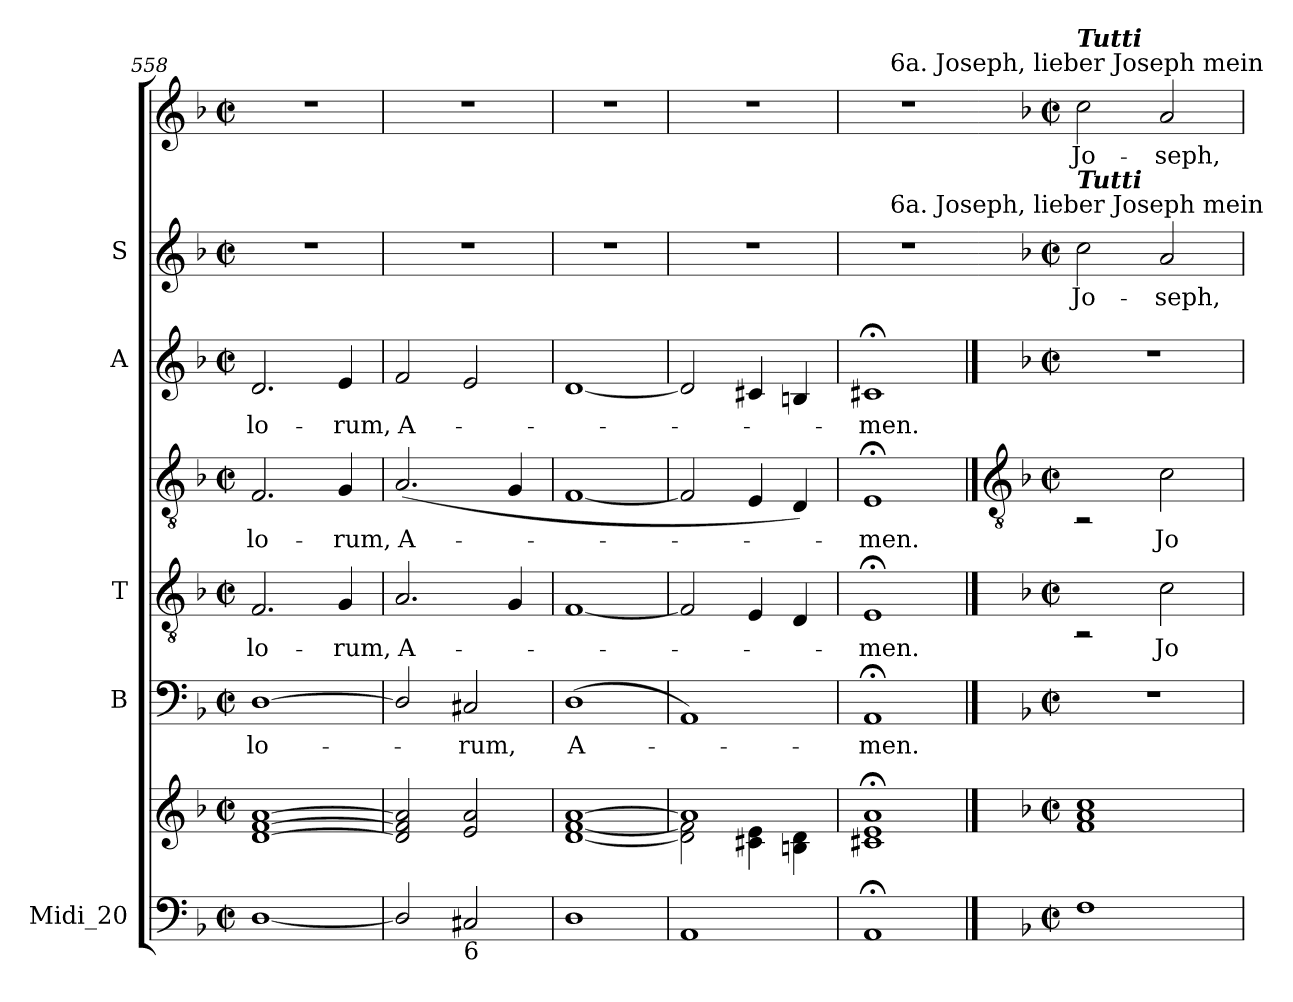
**kern	**kern	**kern	**text	**kern	**text	**kern	**text	**kern	**text	**kern	**text	**kern	**text
*part5	*part5	*part4	*part4	*part3	*part3	*part3	*part3	*part2	*part2	*part1	*part1	*part1	*part1
*staff8	*staff7	*staff6	*staff6	*staff5	*staff5	*staff4	*staff4	*staff3	*staff3	*staff2	*staff2	*staff1	*staff1
*I"Midi_20	*	*I"B	*	*I"T	*	*	*	*I"A	*	*I"S	*	*	*
!!LO:LB:g=z
*clefF4	*clefG2	*clefF4	*	*clefGv2	*	*clefGv2	*	*clefG2	*	*clefG2	*	*clefG2	*
*k[b-]	*k[b-]	*k[b-]	*	*k[b-]	*	*k[b-]	*	*k[b-]	*	*k[b-]	*	*k[b-]	*
*F:	*F:	*F:	*	*F:	*	*F:	*	*F:	*	*F:	*	*F:	*
*M2/2	*M2/2	*M2/2	*	*M2/2	*	*M2/2	*	*M2/2	*	*M2/2	*	*M2/2	*
*met(c|)	*met(c|)	*met(c|)	*	*met(c|)	*	*met(c|)	*	*met(c|)	*	*met(c|)	*	*met(c|)	*
=558	=558	=558	=558	=558	=558	=558	=558	=558	=558	=558	=558	=558	=558
*	*^	*	*	*	*	*	*	*	*	*	*	*	*
!	!	!	!	!LO:LY:b	!	!LO:LY:b	!	!LO:LY:b	!	!LO:LY:b	!	!	!	!
[1D/	[1d [1f [1a	1ryy	[1D	-lo-	2.F	-lo-	2.F	-lo-	2.d	-lo-	1r	.	1r	.
!	!	!	!	!	!	!LO:LY:b	!	!LO:LY:b	!	!LO:LY:b	!	!	!	!
.	.	.	.	.	4G	-rum,	4G	-rum,	4e	-rum,	.	.	.	.
=559	=559	=559	=559	=559	=559	=559	=559	=559	=559	=559	=559	=559	=559	=559
!	!	!	!	!	!	!LO:LY:b	!	!LO:LY:b	!	!LO:LY:b	!	!	!	!
2D/]	2d] 2f] 2a]	2ryy	2D/]	.	2.A	A-	(<2.A	A-	2f	A-	1r	.	1r	.
!LO:TX:b:t=6	!	!	!	!	!	!	!	!	!	!	!	!	!	!
!	!	!	!	!LO:LY:b	!	!	!	!	!	!	!	!	!	!
2C#X	2e 2a	2ryy	2C#X	rum,	.	.	.	.	2e	.	.	.	.	.
.	.	.	.	.	4G	.	4G	.	.	.	.	.	.	.
=560	=560	=560	=560	=560	=560	=560	=560	=560	=560	=560	=560	=560	=560	=560
!	!	!	!	!LO:LY:b	!	!	!	!	!	!	!	!	!	!
1D	[1a\	[1d\ [1f\	(<1D	A-	[1F	.	[1F	.	[1d	.	1r	.	1r	.
=561	=561	=561	=561	=561	=561	=561	=561	=561	=561	=561	=561	=561	=561	=561
1AA	1a]	2d\] 2f\]	1AA)	.	2F]	.	2F]	.	2d]	.	1r	.	1r	.
.	.	4c#X\ 4e\	.	.	4E	.	4E	.	4c#X	.	.	.	.	.
.	.	4Bn\ 4d\	.	.	4D	.	4D)	.	4Bn	.	.	.	.	.
=562	=562	=562	=562	=562	=562	=562	=562	=562	=562	=562	=562	=562	=562	=562
!	!	!	!	!LO:LY:b	!	!LO:LY:b	!	!LO:LY:b	!	!LO:LY:b	!	!	!	!
1AA;	1a;<	1c#X\ 1e\	1AA;<	men.	1E;<	men.	1E;<	men.	1c#X;<	men.	1r	.	1r	.
*	*v	*v	*	*	*	*	*	*	*	*	*	*	*	*
!!LO:LB:g=z
==563	==563	==563	=563	==563	=563	==563	=563	==563	=563	=563	=563	=563	=563
*	*	*	*	*	*	*clefGv2	*	*	*	*	*	*	*
*	*	*	*	*	*	*	*	*	*	*k[b-]	*	*k[b-]	*
*	*	*	*	*	*	*	*	*	*	*F:	*	*F:	*
*M2/2	*M2/2	*M2/2	*	*M2/2	*	*M2/2	*	*M2/2	*	*M2/2	*	*M2/2	*
*met(c|)	*met(c|)	*met(c|)	*	*met(c|)	*	*met(c|)	*	*met(c|)	*	*met(c|)	*	*met(c|)	*
*	*^	*	*	*	*	*	*	*	*	*	*	*	*
!	!	!	!	!	!	!	!	!	!	!	!	!	!LO:TX:a:cj:t=6a. Joseph, lieber Joseph mein	!
!	!	!	!	!	!	!	!	!	!	!	!	!	!LO:TX:a:Bi:t=Tutti	!
!	!	!	!	!	!	!	!	!	!	!	!LO:TX:a:cj:t=6a. Joseph, lieber Joseph mein	!	!	!
!	!	!	!	!	!	!	!	!	!	!	!LO:TX:a:Bi:t=Tutti	!	!	!
!	!	!	!	!	!	!	!	!	!	!	!	!LO:LY:b	!	!LO:LY:b
*	*v	*v	*	*	*	*	*	*	*	*	*	*	*	*
1F	1f 1a 1cc	1r	.	2rBB	.	2rBB	.	1r	.	2cc	Jo-	2cc	Jo-
!	!	!	!	!	!LO:LY:b	!	!LO:LY:b	!	!	!	!LO:LY:b	!	!LO:LY:b
.	.	.	.	2c	Jo-	2c	Jo-	.	.	2a	-seph,	2a	-seph,
=	=	=	=	=	=	=	=	=	=	=	=	=	=
*-	*-	*-	*-	*-	*-	*-	*-	*-	*-	*-	*-	*-	*-
